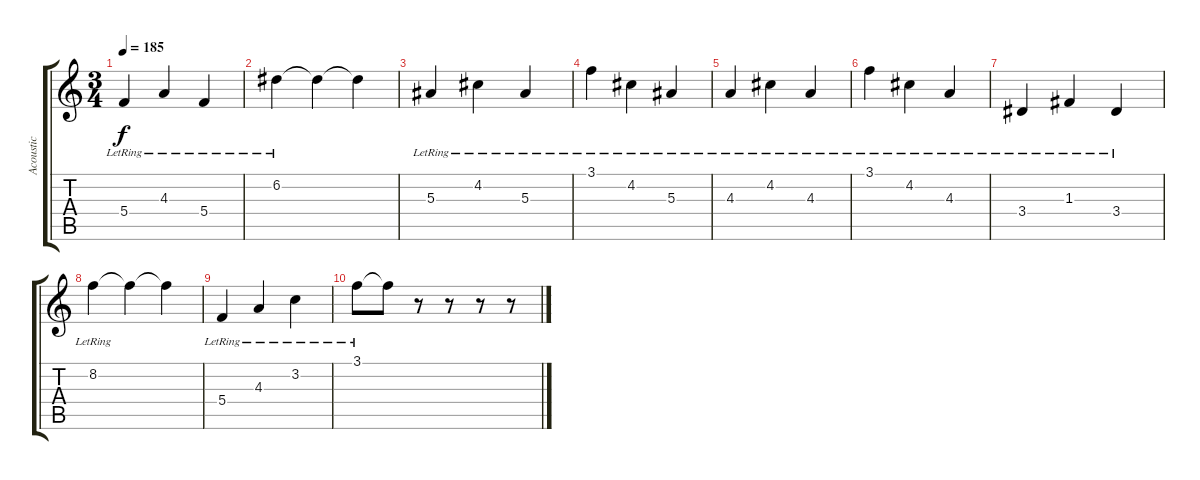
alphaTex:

\track ("Acoustic" "Acoustic") {instrument acousticguitarsteel}
\staff {score tabs}
\tuning (D4 A3 F3 C3 G2 C2) {hide}
\ts (3 4)
\tempo 185
\clef g2
\ks c
5.4{lr}.4{dy f} 4.3{lr}.4 5.4{lr}.4 |
6.2{lr}.4 6.2{t}.4 6.2{t}.4 |
5.3{lr}.4 4.2{lr}.4 5.3{lr}.4 |
3.1{lr}.4 4.2{lr}.4 5.3{lr}.4 |
4.3{lr}.4 4.2{lr}.4 4.3{lr}.4 |
3.1{lr}.4 4.2{lr}.4 4.3{lr}.4 |
3.4{lr}.4 1.3{lr}.4 3.4{lr}.4 |
8.2{lr}.4 8.2{t}.4 8.2{t}.4 |
5.4{lr}.4 4.3{lr}.4 3.2{lr}.4 |
3.1{lr}.8 3.1{t}.8 r.8 r.8 r.8 r.8
